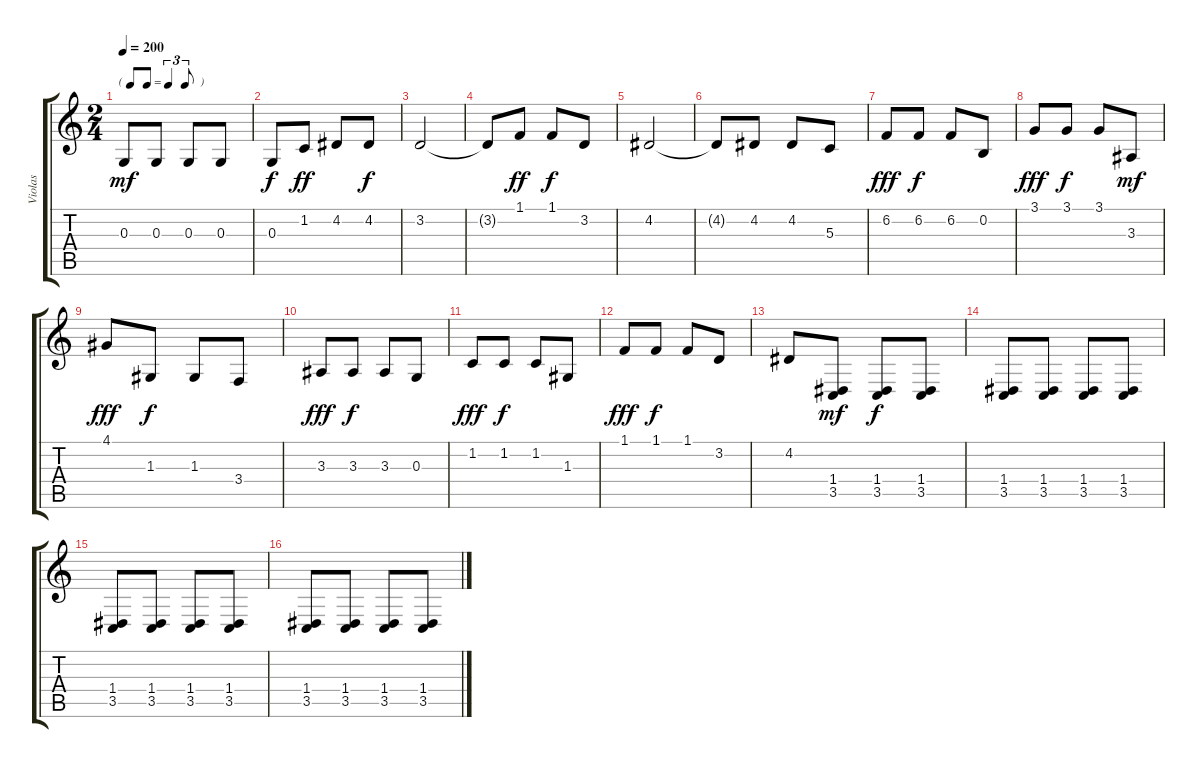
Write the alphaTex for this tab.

\track ("Violas" "Violas") {instrument stringensemble1}
\staff {score tabs}
\tuning (E4 B3 G3 D3 A2 E2) {hide}
\ts (2 4)
\tf triplet8th
\tempo 200
\clef g2
\ks c
0.3.8{dy mf} 0.3.8 0.3.8 0.3.8 |
0.3.8{dy f} 1.2.8{dy ff} 4.2.8 4.2.8{dy f} |
3.2.2 |
3.2{t}.8 1.1.8{dy ff} 1.1.8{dy f} 3.2.8 |
4.2.2 |
4.2{t}.8 4.2.8 4.2.8 5.3.8 |
6.2.8{dy fff} 6.2.8{dy f} 6.2.8 0.2.8 |
3.1.8{dy fff} 3.1.8{dy f} 3.1.8 3.3.8{dy mf} |
4.1.8{dy fff} 1.3.8{dy f} 1.3.8 3.4.8 |
3.3.8{dy fff} 3.3.8{dy f} 3.3.8 0.3.8 |
1.2.8{dy fff} 1.2.8{dy f} 1.2.8 1.3.8 |
1.1.8{dy fff} 1.1.8{dy f} 1.1.8 3.2.8 |
4.2.8 (1.4 3.5).8{dy mf} (1.4 3.5).8{dy f} (1.4 3.5).8 |
(1.4 3.5).8 (1.4 3.5).8 (1.4 3.5).8 (1.4 3.5).8 |
(1.4 3.5).8 (1.4 3.5).8 (1.4 3.5).8 (1.4 3.5).8 |
(1.4 3.5).8 (1.4 3.5).8 (1.4 3.5).8 (1.4 3.5).8
